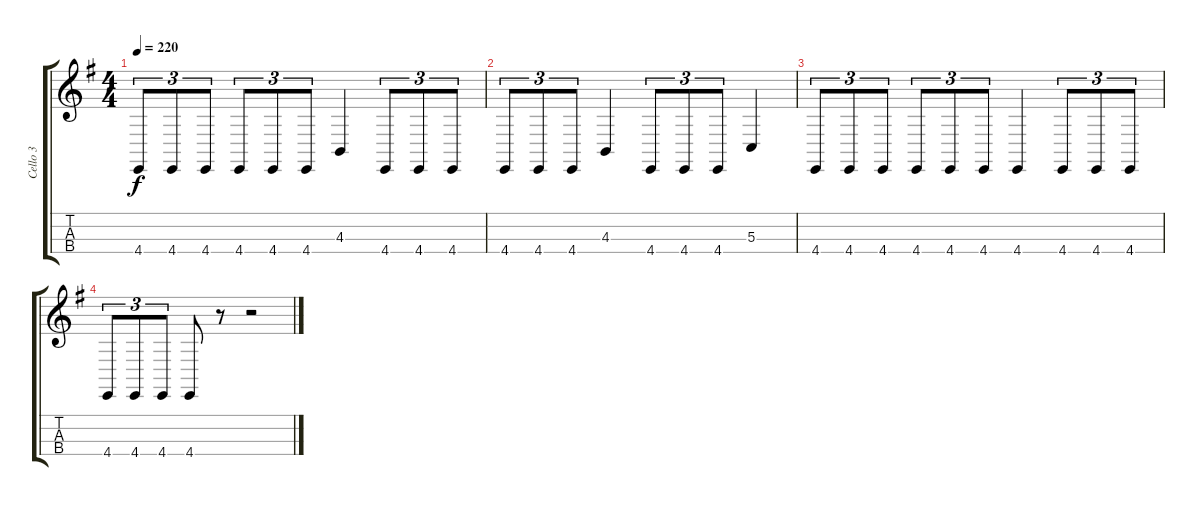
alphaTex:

\track ("Cello 3" "Cello 3") {instrument cello}
\staff {score tabs}
\tuning (A3 D3 G2 C2) {hide}
\ts (4 4)
\tempo 220
\clef g2
\ks g
4.4.8{tu (3 2) dy f} 4.4.8{tu (3 2)} 4.4.8{tu (3 2)} 4.4.8{tu (3 2)} 4.4.8{tu (3 2)} 4.4.8{tu (3 2)} 4.3.4 4.4.8{tu (3 2)} 4.4.8{tu (3 2)} 4.4.8{tu (3 2)} |
4.4.8{tu (3 2)} 4.4.8{tu (3 2)} 4.4.8{tu (3 2)} 4.3.4 4.4.8{tu (3 2)} 4.4.8{tu (3 2)} 4.4.8{tu (3 2)} 5.3.4 |
4.4.8{tu (3 2)} 4.4.8{tu (3 2)} 4.4.8{tu (3 2)} 4.4.8{tu (3 2)} 4.4.8{tu (3 2)} 4.4.8{tu (3 2)} 4.4.4 4.4.8{tu (3 2)} 4.4.8{tu (3 2)} 4.4.8{tu (3 2)} |
4.4.8{tu (3 2)} 4.4.8{tu (3 2)} 4.4.8{tu (3 2)} 4.4.8 r.8 r.2
